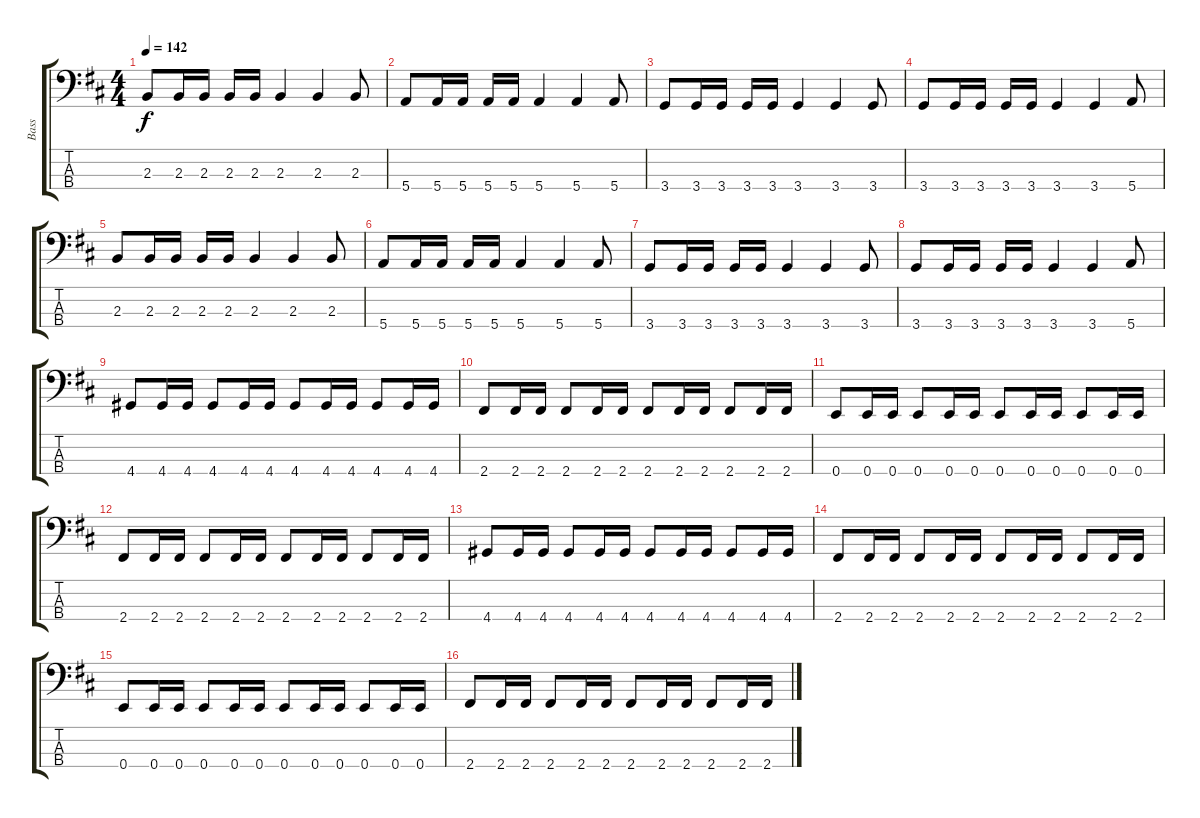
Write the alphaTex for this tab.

\track ("Bass" "Bass") {instrument electricbassfinger}
\staff {score tabs}
\tuning (G2 D2 A1 E1) {hide}
\ts (4 4)
\tempo 142
\clef f4
\ks bminor
2.3.8{dy f} 2.3.16 2.3.16 2.3.16 2.3.16 2.3.4 2.3.4 2.3.8 |
5.4.8 5.4.16 5.4.16 5.4.16 5.4.16 5.4.4 5.4.4 5.4.8 |
3.4.8 3.4.16 3.4.16 3.4.16 3.4.16 3.4.4 3.4.4 3.4.8 |
3.4.8 3.4.16 3.4.16 3.4.16 3.4.16 3.4.4 3.4.4 5.4.8 |
2.3.8 2.3.16 2.3.16 2.3.16 2.3.16 2.3.4 2.3.4 2.3.8 |
5.4.8 5.4.16 5.4.16 5.4.16 5.4.16 5.4.4 5.4.4 5.4.8 |
3.4.8 3.4.16 3.4.16 3.4.16 3.4.16 3.4.4 3.4.4 3.4.8 |
3.4.8 3.4.16 3.4.16 3.4.16 3.4.16 3.4.4 3.4.4 5.4.8 |
4.4.8 4.4.16 4.4.16 4.4.8 4.4.16 4.4.16 4.4.8 4.4.16 4.4.16 4.4.8 4.4.16 4.4.16 |
2.4.8 2.4.16 2.4.16 2.4.8 2.4.16 2.4.16 2.4.8 2.4.16 2.4.16 2.4.8 2.4.16 2.4.16 |
0.4.8 0.4.16 0.4.16 0.4.8 0.4.16 0.4.16 0.4.8 0.4.16 0.4.16 0.4.8 0.4.16 0.4.16 |
2.4.8 2.4.16 2.4.16 2.4.8 2.4.16 2.4.16 2.4.8 2.4.16 2.4.16 2.4.8 2.4.16 2.4.16 |
4.4.8 4.4.16 4.4.16 4.4.8 4.4.16 4.4.16 4.4.8 4.4.16 4.4.16 4.4.8 4.4.16 4.4.16 |
2.4.8 2.4.16 2.4.16 2.4.8 2.4.16 2.4.16 2.4.8 2.4.16 2.4.16 2.4.8 2.4.16 2.4.16 |
0.4.8 0.4.16 0.4.16 0.4.8 0.4.16 0.4.16 0.4.8 0.4.16 0.4.16 0.4.8 0.4.16 0.4.16 |
2.4.8 2.4.16 2.4.16 2.4.8 2.4.16 2.4.16 2.4.8 2.4.16 2.4.16 2.4.8 2.4.16 2.4.16
